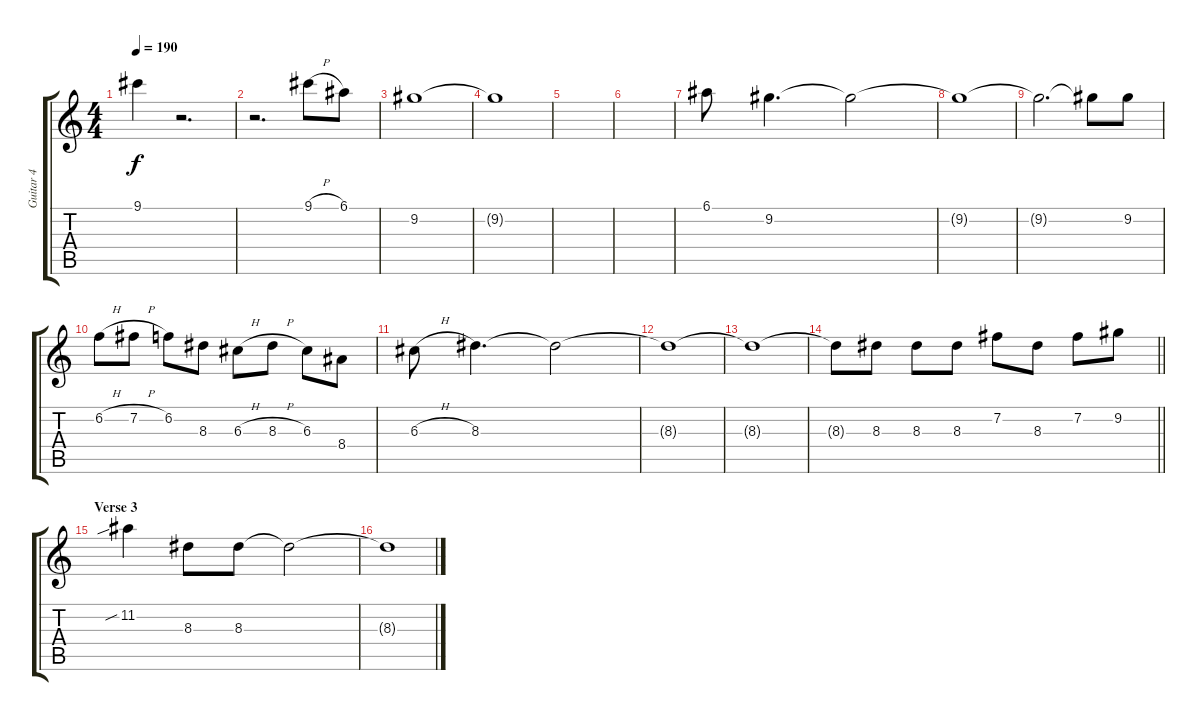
\track ("Guitar 4" "Guitar 4") {instrument overdrivenguitar}
\staff {score tabs}
\tuning (E4 B3 G3 D3 A2 E2) {hide}
\ts (4 4)
\tempo 190
\clef g2
\ks c
9.1{t}.4{dy f} r.2{d} |
r.2{d} 9.1{h}.8 6.1.8 |
9.2.1 |
9.2{t}.1 |
|
|
6.1.8 9.2.4{d} 9.2{t}.2 |
9.2{t}.1 |
9.2{t}.2{d} 9.2{t}.8 9.2.8 |
6.2{h}.8 7.2{h}.8 6.2.8 8.3.8 6.3{h}.8 8.3{h}.8 6.3.8 8.4.8 |
6.3{h}.8 8.3.4{d} 8.3{t}.2 |
8.3{t}.1 |
8.3{t}.1 |
\barLineRight lightlight
8.3{t}.8 8.3.8 8.3.8 8.3.8 7.2.8 8.3.8 7.2.8 9.2.8 |
\section ("" "Verse 3")
11.2{sib}.4 8.3.8 8.3.8 8.3{t}.2 |
8.3{t}.1
